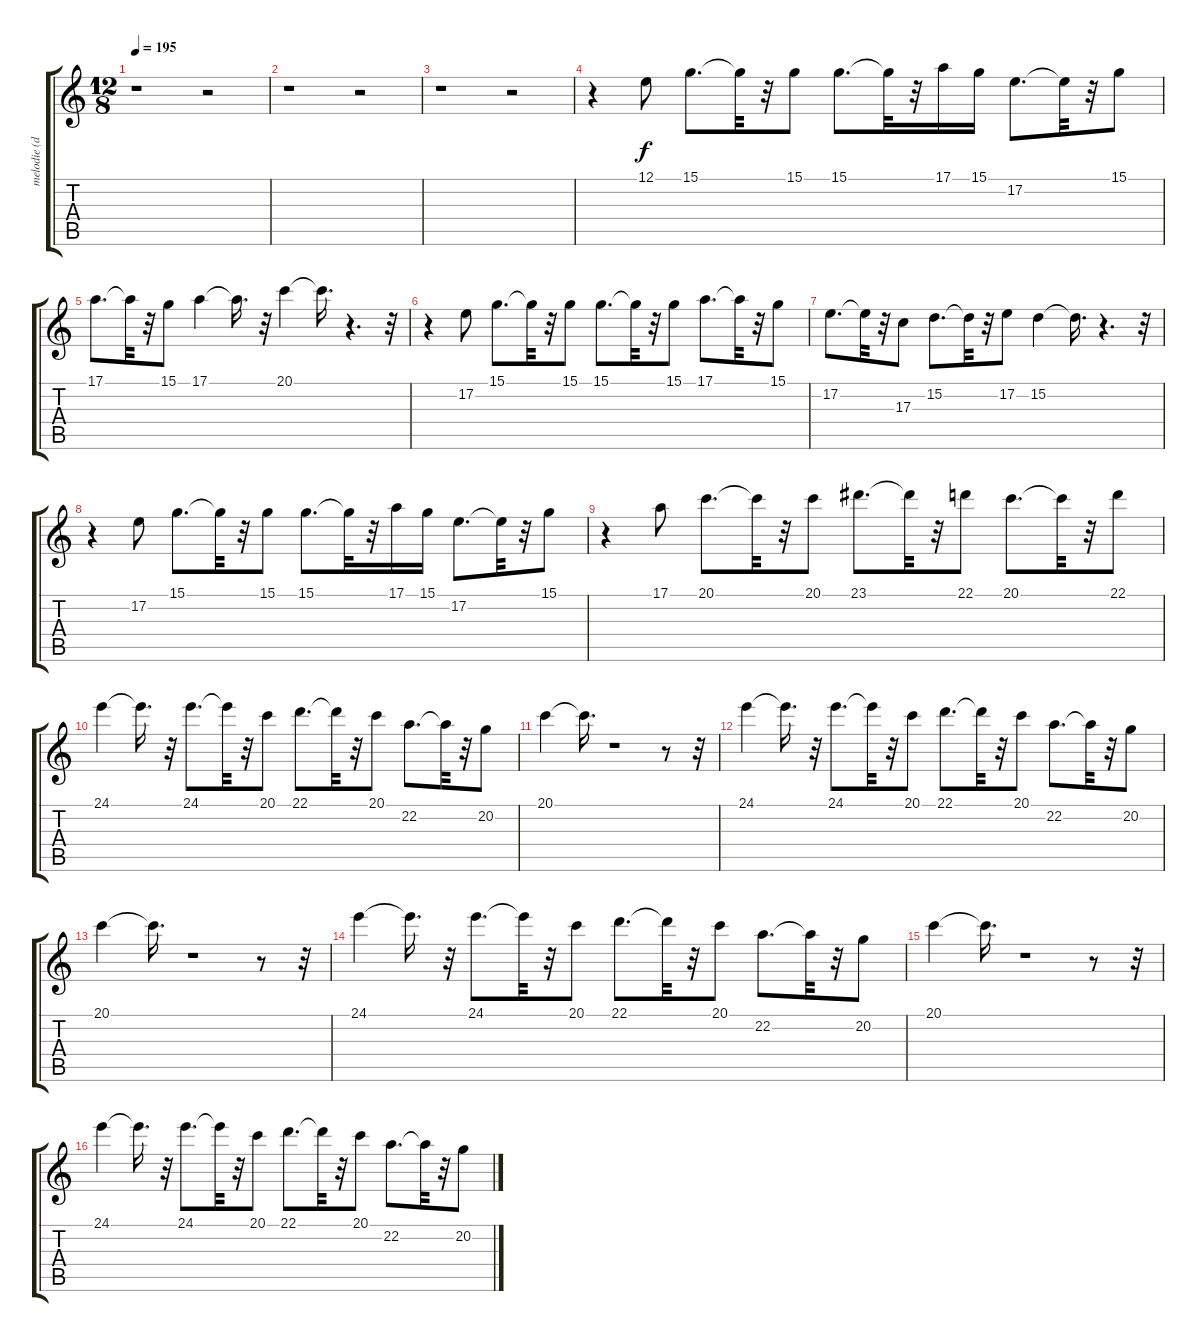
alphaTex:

\track ("melodie (doublure)" "melodie (d") {instrument xylophone}
\staff {score tabs}
\tuning (E4 B3 G3 D3 A2 E2) {hide}
\ts (12 8)
\tempo 195
\clef g2
\ks c
r.1{dy f} r.2 |
r.1 r.2 |
r.1 r.2 |
r.4 12.1.8 15.1.8{d} 15.1{t}.32 r.32 15.1.8 15.1.8{d} 15.1{t}.32 r.32 17.1.16 15.1.16 17.2.8{d} 17.2{t}.32 r.32 15.1.8 |
17.1.8{d} 17.1{t}.32 r.32 15.1.8 17.1.4 17.1{t}.16{d} r.32 20.1.4 20.1{t}.16{d} r.4{d} r.32 |
r.4 17.2.8 15.1.8{d} 15.1{t}.32 r.32 15.1.8 15.1.8{d} 15.1{t}.32 r.32 15.1.8 17.1.8{d} 17.1{t}.32 r.32 15.1.8 |
17.2.8{d} 17.2{t}.32 r.32 17.3.8 15.2.8{d} 15.2{t}.32 r.32 17.2.8 15.2.4 15.2{t}.16{d} r.4{d} r.32 |
r.4 17.2.8 15.1.8{d} 15.1{t}.32 r.32 15.1.8 15.1.8{d} 15.1{t}.32 r.32 17.1.16 15.1.16 17.2.8{d} 17.2{t}.32 r.32 15.1.8 |
r.4 17.1.8 20.1.8{d} 20.1{t}.32 r.32 20.1.8 23.1.8{d} 23.1{t}.32 r.32 22.1.8 20.1.8{d} 20.1{t}.32 r.32 22.1.8 |
24.1.4 24.1{t}.16{d} r.32 24.1.8{d} 24.1{t}.32 r.32 20.1.8 22.1.8{d} 22.1{t}.32 r.32 20.1.8 22.2.8{d} 22.2{t}.32 r.32 20.2.8 |
20.1.4 20.1{t}.16{d} r.1 r.8 r.32 |
24.1.4 24.1{t}.16{d} r.32 24.1.8{d} 24.1{t}.32 r.32 20.1.8 22.1.8{d} 22.1{t}.32 r.32 20.1.8 22.2.8{d} 22.2{t}.32 r.32 20.2.8 |
20.1.4 20.1{t}.16{d} r.1 r.8 r.32 |
24.1.4 24.1{t}.16{d} r.32 24.1.8{d} 24.1{t}.32 r.32 20.1.8 22.1.8{d} 22.1{t}.32 r.32 20.1.8 22.2.8{d} 22.2{t}.32 r.32 20.2.8 |
20.1.4 20.1{t}.16{d} r.1 r.8 r.32 |
24.1.4 24.1{t}.16{d} r.32 24.1.8{d} 24.1{t}.32 r.32 20.1.8 22.1.8{d} 22.1{t}.32 r.32 20.1.8 22.2.8{d} 22.2{t}.32 r.32 20.2.8
